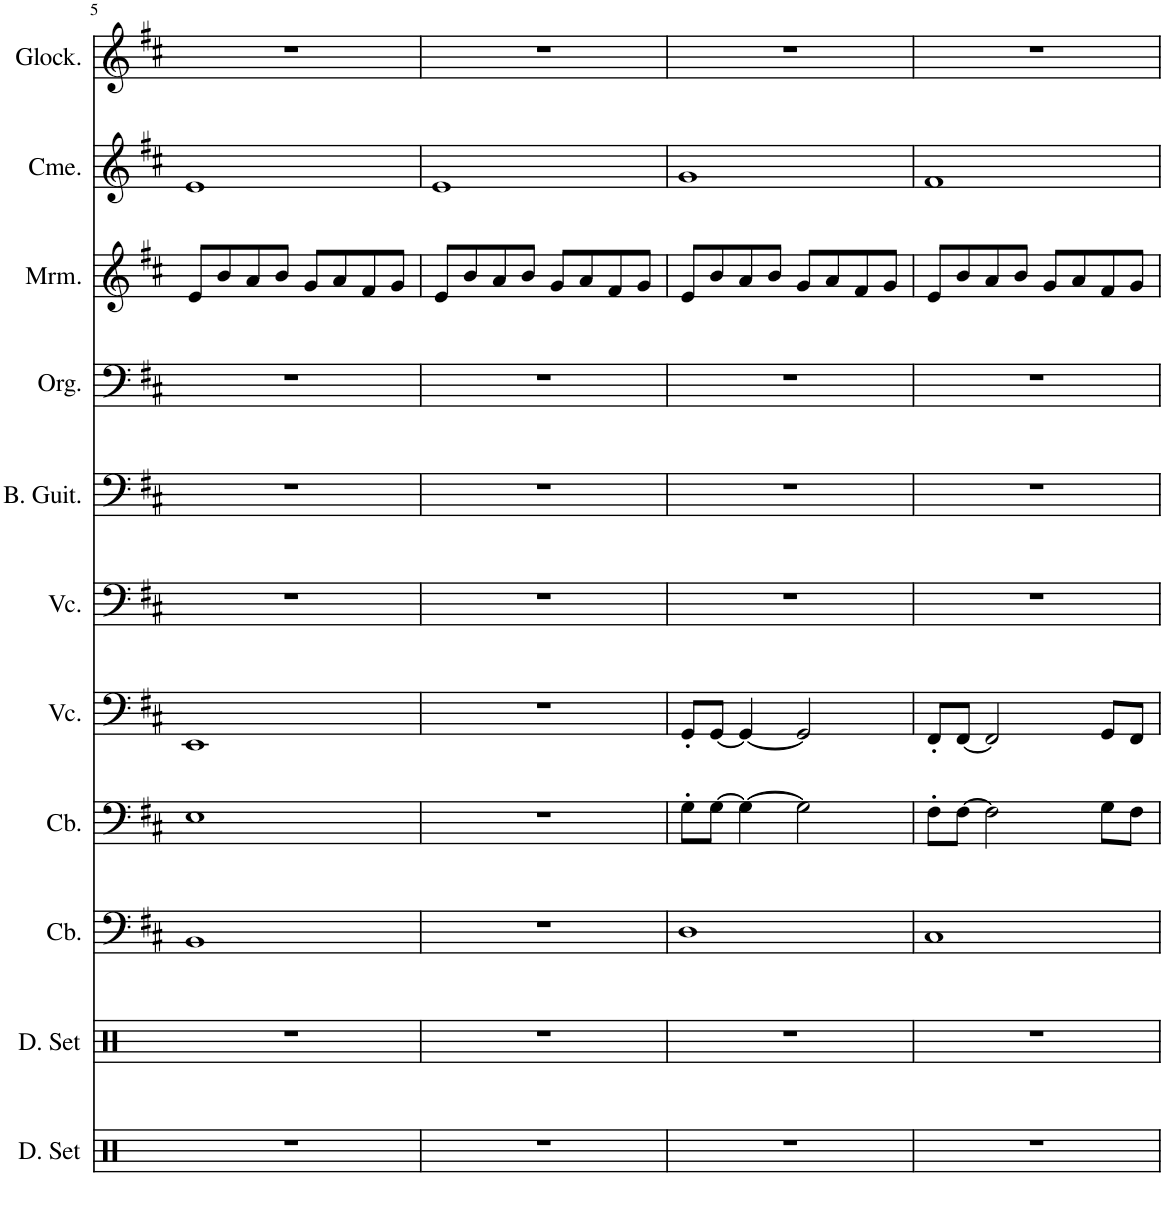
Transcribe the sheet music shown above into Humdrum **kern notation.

**kern	**kern	**kern	**kern	**kern	**kern	**kern	**kern	**kern	**kern	**kern
*part11	*part10	*part9	*part8	*part7	*part6	*part5	*part4	*part3	*part2	*part1
*staff11	*staff10	*staff9	*staff8	*staff7	*staff6	*staff5	*staff4	*staff3	*staff2	*staff1
*I"Drumset	*I"Drumset	*I"Contrabass	*I"Contrabass	*I"Violoncello	*I"Violoncello	*I"Bass Guitar	*I"Organ	*I"Marimba	*I"Chimes	*I"Glockenspiel
*I'D. Set	*I'D. Set	*I'Cb.	*I'Cb.	*I'Vc.	*I'Vc.	*I'B. Guit.	*I'Org.	*I'Mrm.	*I'Cme.	*I'Glock.
!!LO:PB:g=z
*clefX	*clefX	*clefF4	*clefF4	*clefF4	*clefF4	*clefF4	*clefF4	*clefG2	*clefG2	*clefG2
*	*	*Trd7c12	*Trd7c12	*	*	*Trd7c12	*	*	*	*Trd-14c-24
*k[]	*k[]	*k[f#c#]	*k[f#c#]	*k[f#c#]	*k[f#c#]	*k[f#c#]	*k[f#c#]	*k[f#c#]	*k[f#c#]	*k[f#c#]
*M4/4	*M4/4	*M4/4	*M4/4	*M4/4	*M4/4	*M4/4	*M4/4	*M4/4	*M4/4	*M4/4
=5	=5	=5	=5	=5	=5	=5	=5	=5	=5	=5
1r	1r	1BB	1E	1EE	1r	1r	1r	8e/L	1e	1r
.	.	.	.	.	.	.	.	8b/	.	.
.	.	.	.	.	.	.	.	8a/	.	.
.	.	.	.	.	.	.	.	8b/J	.	.
.	.	.	.	.	.	.	.	8g/L	.	.
.	.	.	.	.	.	.	.	8a/	.	.
.	.	.	.	.	.	.	.	8f#/	.	.
.	.	.	.	.	.	.	.	8g/J	.	.
=6	=6	=6	=6	=6	=6	=6	=6	=6	=6	=6
1r	1r	1r	1r	1r	1r	1r	1r	8e/L	1e	1r
.	.	.	.	.	.	.	.	8b/	.	.
.	.	.	.	.	.	.	.	8a/	.	.
.	.	.	.	.	.	.	.	8b/J	.	.
.	.	.	.	.	.	.	.	8g/L	.	.
.	.	.	.	.	.	.	.	8a/	.	.
.	.	.	.	.	.	.	.	8f#/	.	.
.	.	.	.	.	.	.	.	8g/J	.	.
=7	=7	=7	=7	=7	=7	=7	=7	=7	=7	=7
1r	1r	1D	8G'\L	8GG'/L	1r	1r	1r	8e/L	1g	1r
.	.	.	[8G\J	[8GG/J	.	.	.	8b/	.	.
.	.	.	4G\_	4GG/_	.	.	.	8a/	.	.
.	.	.	.	.	.	.	.	8b/J	.	.
.	.	.	2G\]	2GG/]	.	.	.	8g/L	.	.
.	.	.	.	.	.	.	.	8a/	.	.
.	.	.	.	.	.	.	.	8f#/	.	.
.	.	.	.	.	.	.	.	8g/J	.	.
=8	=8	=8	=8	=8	=8	=8	=8	=8	=8	=8
1r	1r	1C#	8F#'\L	8FF#'/L	1r	1r	1r	8e/L	1f#	1r
.	.	.	[8F#\J	[8FF#/J	.	.	.	8b/	.	.
.	.	.	2F#\]	2FF#/]	.	.	.	8a/	.	.
.	.	.	.	.	.	.	.	8b/J	.	.
.	.	.	.	.	.	.	.	8g/L	.	.
.	.	.	.	.	.	.	.	8a/	.	.
.	.	.	8G\L	8GG/L	.	.	.	8f#/	.	.
.	.	.	8F#\J	8FF#/J	.	.	.	8g/J	.	.
=	=	=	=	=	=	=	=	=	=	=
*-	*-	*-	*-	*-	*-	*-	*-	*-	*-	*-
